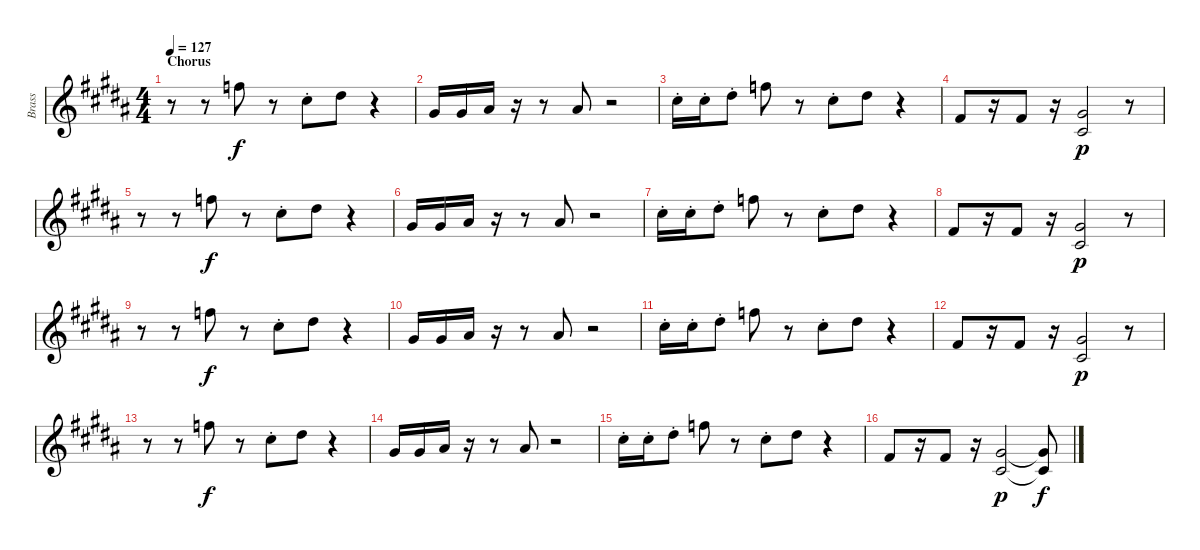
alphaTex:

\track ("Brass" "Brass") {instrument brasssection}
\staff {score}
\tuning (E4 B3 G3 D3 A2 E2) {hide}
\ts (4 4)
\section ("" "Chorus")
\tempo 127
\clef g2
\ks g#minor
r.8{dy f} r.8 13.1.8 r.8 14.2{st}.8 16.2.8 r.4 |
13.3.16 13.3.16 15.3.16 r.16 r.8 15.3.8 r.2 |
14.2{st}.16 14.2{st}.16 16.2{st}.8 13.1.8 r.8 14.2{st}.8 16.2.8 r.4 |
16.4.8 r.16 16.4.8 r.16 (2.2 13.3).2{dy p} r.8 |
r.8 r.8 13.1.8{dy f} r.8 14.2{st}.8 16.2.8 r.4 |
13.3.16 13.3.16 15.3.16 r.16 r.8 15.3.8 r.2 |
14.2{st}.16 14.2{st}.16 16.2{st}.8 13.1.8 r.8 14.2{st}.8 16.2.8 r.4 |
16.4.8 r.16 16.4.8 r.16 (2.2 13.3).2{dy p} r.8 |
r.8 r.8 13.1.8{dy f} r.8 14.2{st}.8 16.2.8 r.4 |
13.3.16 13.3.16 15.3.16 r.16 r.8 15.3.8 r.2 |
14.2{st}.16 14.2{st}.16 16.2{st}.8 13.1.8 r.8 14.2{st}.8 16.2.8 r.4 |
16.4.8 r.16 16.4.8 r.16 (2.2 13.3).2{dy p} r.8 |
r.8 r.8 13.1.8{dy f} r.8 14.2{st}.8 16.2.8 r.4 |
13.3.16 13.3.16 15.3.16 r.16 r.8 15.3.8 r.2 |
14.2{st}.16 14.2{st}.16 16.2{st}.8 13.1.8 r.8 14.2{st}.8 16.2.8 r.4 |
16.4.8 r.16 16.4.8 r.16 (2.2 13.3).2{dy p} (2.2{t} 13.3{t}).8{dy f}
